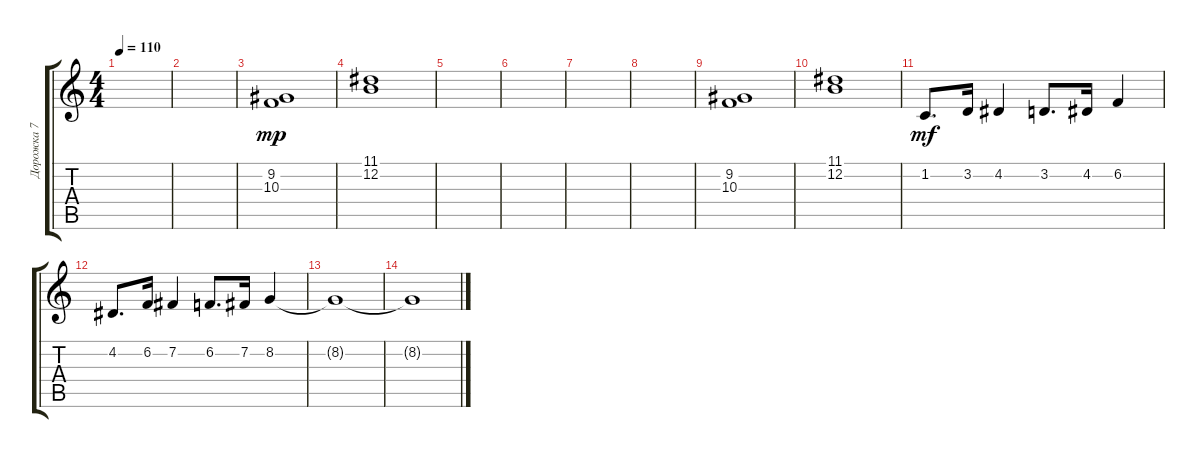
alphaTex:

\track ("Дорожка 7" "Дорожка 7") {instrument tangoaccordion}
\staff {score tabs}
\tuning (E4 B3 G3 D3 A2 E2) {hide}
\ts (4 4)
\tempo 110
\clef g2
\ks c
|
|
(9.2 10.3).1{dy mp} |
(11.1 12.2).1 |
|
|
|
|
(9.2 10.3).1 |
(11.1 12.2).1 |
1.2.8{d dy mf} 3.2.16 4.2.4 3.2.8{d} 4.2.16 6.2.4 |
4.2.8{d} 6.2.16 7.2.4 6.2.8{d} 7.2.16 8.2.4 |
8.2{t}.1 |
8.2{t}.1
